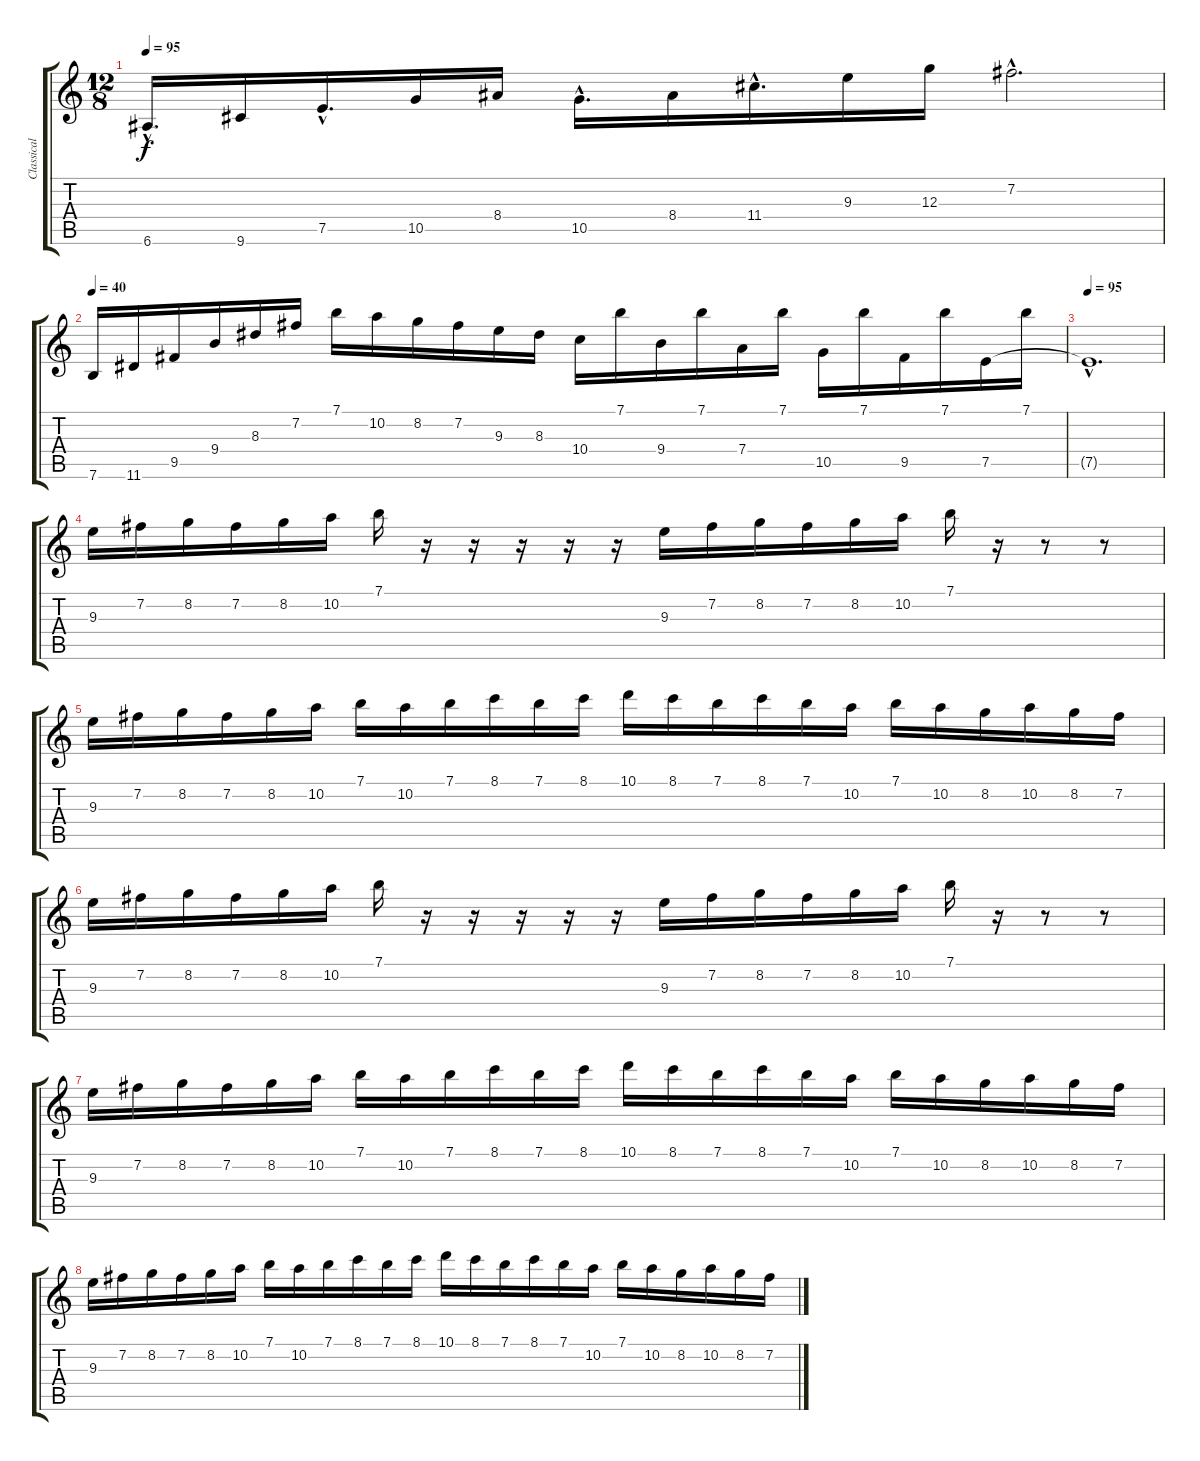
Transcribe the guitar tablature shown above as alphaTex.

\track ("Classical Guitar" "Classical ") {instrument acousticguitarnylon}
\staff {score tabs}
\tuning (E4 B3 G3 D3 A2 E2) {hide}
\ts (12 8)
\tempo 95
\clef g2
\ks c
6.6{hac}.16{d dy f} 9.6.16 7.5{hac}.16{d} 10.5.16 8.4.16 10.5{hac}.16{d} 8.4.16 11.4{hac}.16{d} 9.3.16 12.3.16 7.2{hac}.2{d} |
\tempo 40
7.6.16 11.6.16 9.5.16 9.4.16 8.3.16 7.2.16 7.1.16 10.2.16 8.2.16 7.2.16 9.3.16 8.3.16 10.4.16 7.1.16 9.4.16 7.1.16 7.4.16 7.1.16 10.5.16 7.1.16 9.5.16 7.1.16 7.5.16 7.1.16 |
\tempo 95
7.5{hac t}.1{d} |
9.3.16{volume 10} 7.2.16 8.2.16 7.2.16 8.2.16 10.2.16 7.1.16 r.16 r.16 r.16 r.16 r.16 9.3.16 7.2.16 8.2.16 7.2.16 8.2.16 10.2.16 7.1.16 r.16 r.8 r.8 |
9.3.16 7.2.16 8.2.16 7.2.16 8.2.16 10.2.16 7.1.16 10.2.16 7.1.16 8.1.16 7.1.16 8.1.16 10.1.16 8.1.16 7.1.16 8.1.16 7.1.16 10.2.16 7.1.16 10.2.16 8.2.16 10.2.16 8.2.16 7.2.16 |
9.3.16 7.2.16 8.2.16 7.2.16 8.2.16 10.2.16 7.1.16 r.16 r.16 r.16 r.16 r.16 9.3.16 7.2.16 8.2.16 7.2.16 8.2.16 10.2.16 7.1.16 r.16 r.8 r.8 |
9.3.16 7.2.16 8.2.16 7.2.16 8.2.16 10.2.16 7.1.16 10.2.16 7.1.16 8.1.16 7.1.16 8.1.16 10.1.16 8.1.16 7.1.16 8.1.16 7.1.16 10.2.16 7.1.16 10.2.16 8.2.16 10.2.16 8.2.16 7.2.16 |
9.3.16 7.2.16 8.2.16 7.2.16 8.2.16 10.2.16 7.1.16 10.2.16 7.1.16 8.1.16 7.1.16 8.1.16 10.1.16 8.1.16 7.1.16 8.1.16 7.1.16 10.2.16 7.1.16 10.2.16 8.2.16 10.2.16 8.2.16 7.2.16
